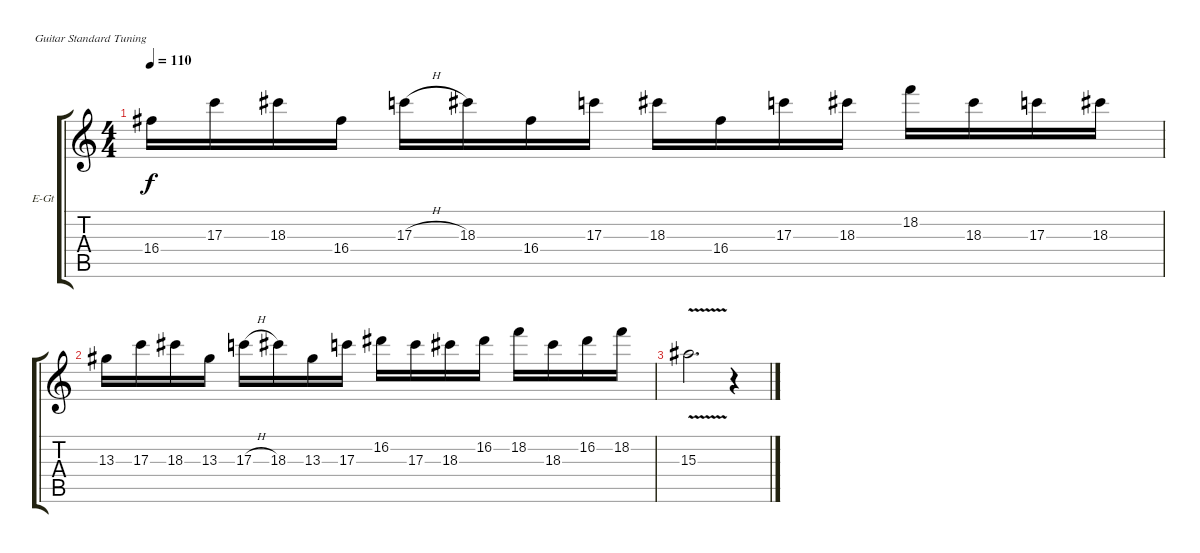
\bracketExtendMode groupsimilarinstruments
\firstSystemTrackNameOrientation horizontal
\otherSystemsTrackNameOrientation horizontal
\track ("Greg Bergdorf" "E-Gt") {instrument distortionguitar}
\staff {score tabs}
\tuning (E4 B3 G3 D3 A2 E2)
\ts (4 4)
\tempo 110
\clef g2
\ks c
16.4.16{dy f} 17.3.16 18.3.16 16.4.16 17.3{h}.16 18.3.16 16.4.16 17.3.16 18.3.16 16.4.16 17.3.16 18.3.16 18.2.16 18.3.16 17.3.16 18.3.16 |
13.3.16 17.3.16 18.3.16 13.3.16 17.3{h}.16 18.3.16 13.3.16 17.3.16 16.2.16 17.3.16 18.3.16 16.2.16 18.2.16 18.3.16 16.2.16 18.2.16 |
15.3{v}.2{d} r.4
